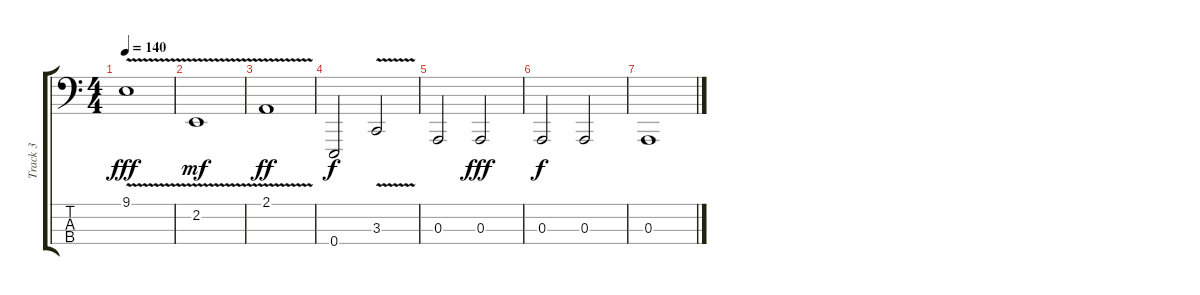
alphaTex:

\track ("Track 3" "Track 3") {instrument cello}
\staff {score tabs}
\tuning (G2 D2 A1 E1) {hide}
\ts (4 4)
\tempo 140
\clef f4
\ks c
9.1{v}.1{dy fff} |
2.2{v}.1{dy mf} |
2.1{v}.1{dy ff} |
0.4.2{dy f} 3.3{v}.2 |
0.3.2 0.3.2{dy fff} |
0.3.2{dy f} 0.3.2 |
0.3.1
